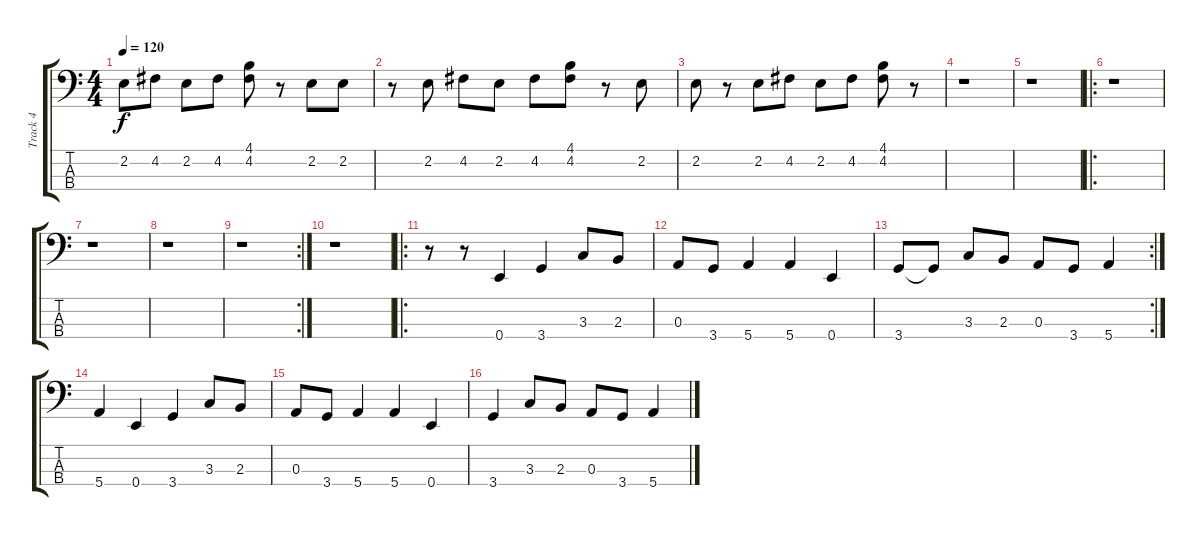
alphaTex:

\track ("Track 4" "Track 4") {instrument slapbass1}
\staff {score tabs}
\tuning (G2 D2 A1 E1) {hide}
\ts (4 4)
\tempo 120
\clef f4
\ks c
2.2.8{dy f} 4.2.8 2.2.8 4.2.8 (4.1 4.2).8 r.8 2.2.8 2.2.8 |
r.8 2.2.8 4.2.8 2.2.8 4.2.8 (4.1 4.2).8 r.8 2.2.8 |
2.2.8 r.8 2.2.8 4.2.8 2.2.8 4.2.8 (4.1 4.2).8 r.8 |
r.1 |
r.1 |
\ro
r.1 |
r.1 |
r.1 |
\rc 2
r.1 |
r.1 |
\ro
r.8 r.8 0.4.4{instrument electricbassfinger} 3.4.4 3.3.8 2.3.8 |
0.3.8 3.4.8 5.4.4 5.4.4 0.4.4 |
\rc 2
3.4.8 3.4{t}.8 3.3.8 2.3.8 0.3.8 3.4.8 5.4.4 |
5.4.4 0.4.4 3.4.4 3.3.8 2.3.8 |
0.3.8 3.4.8 5.4.4 5.4.4 0.4.4 |
3.4.4 3.3.8 2.3.8 0.3.8 3.4.8 5.4.4
